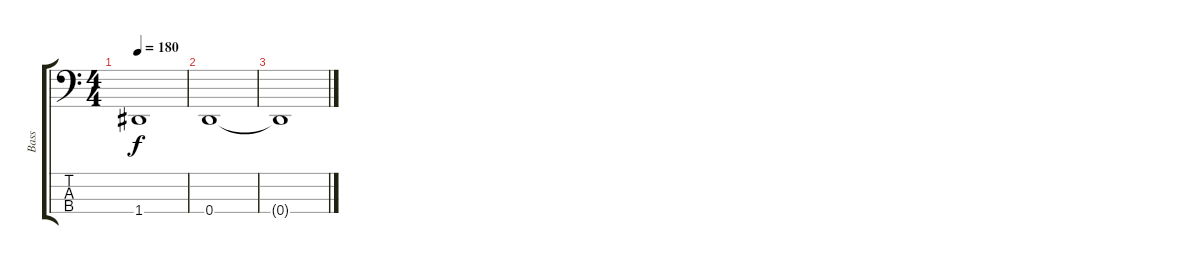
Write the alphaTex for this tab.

\track ("Bass" "Bass") {instrument electricbassfinger}
\staff {score tabs}
\tuning (F2 C2 G1 D1) {hide}
\ts (4 4)
\tempo 180
\clef f4
\ks c
1.4{t}.1{dy f} |
0.4.1 |
0.4{t}.1
